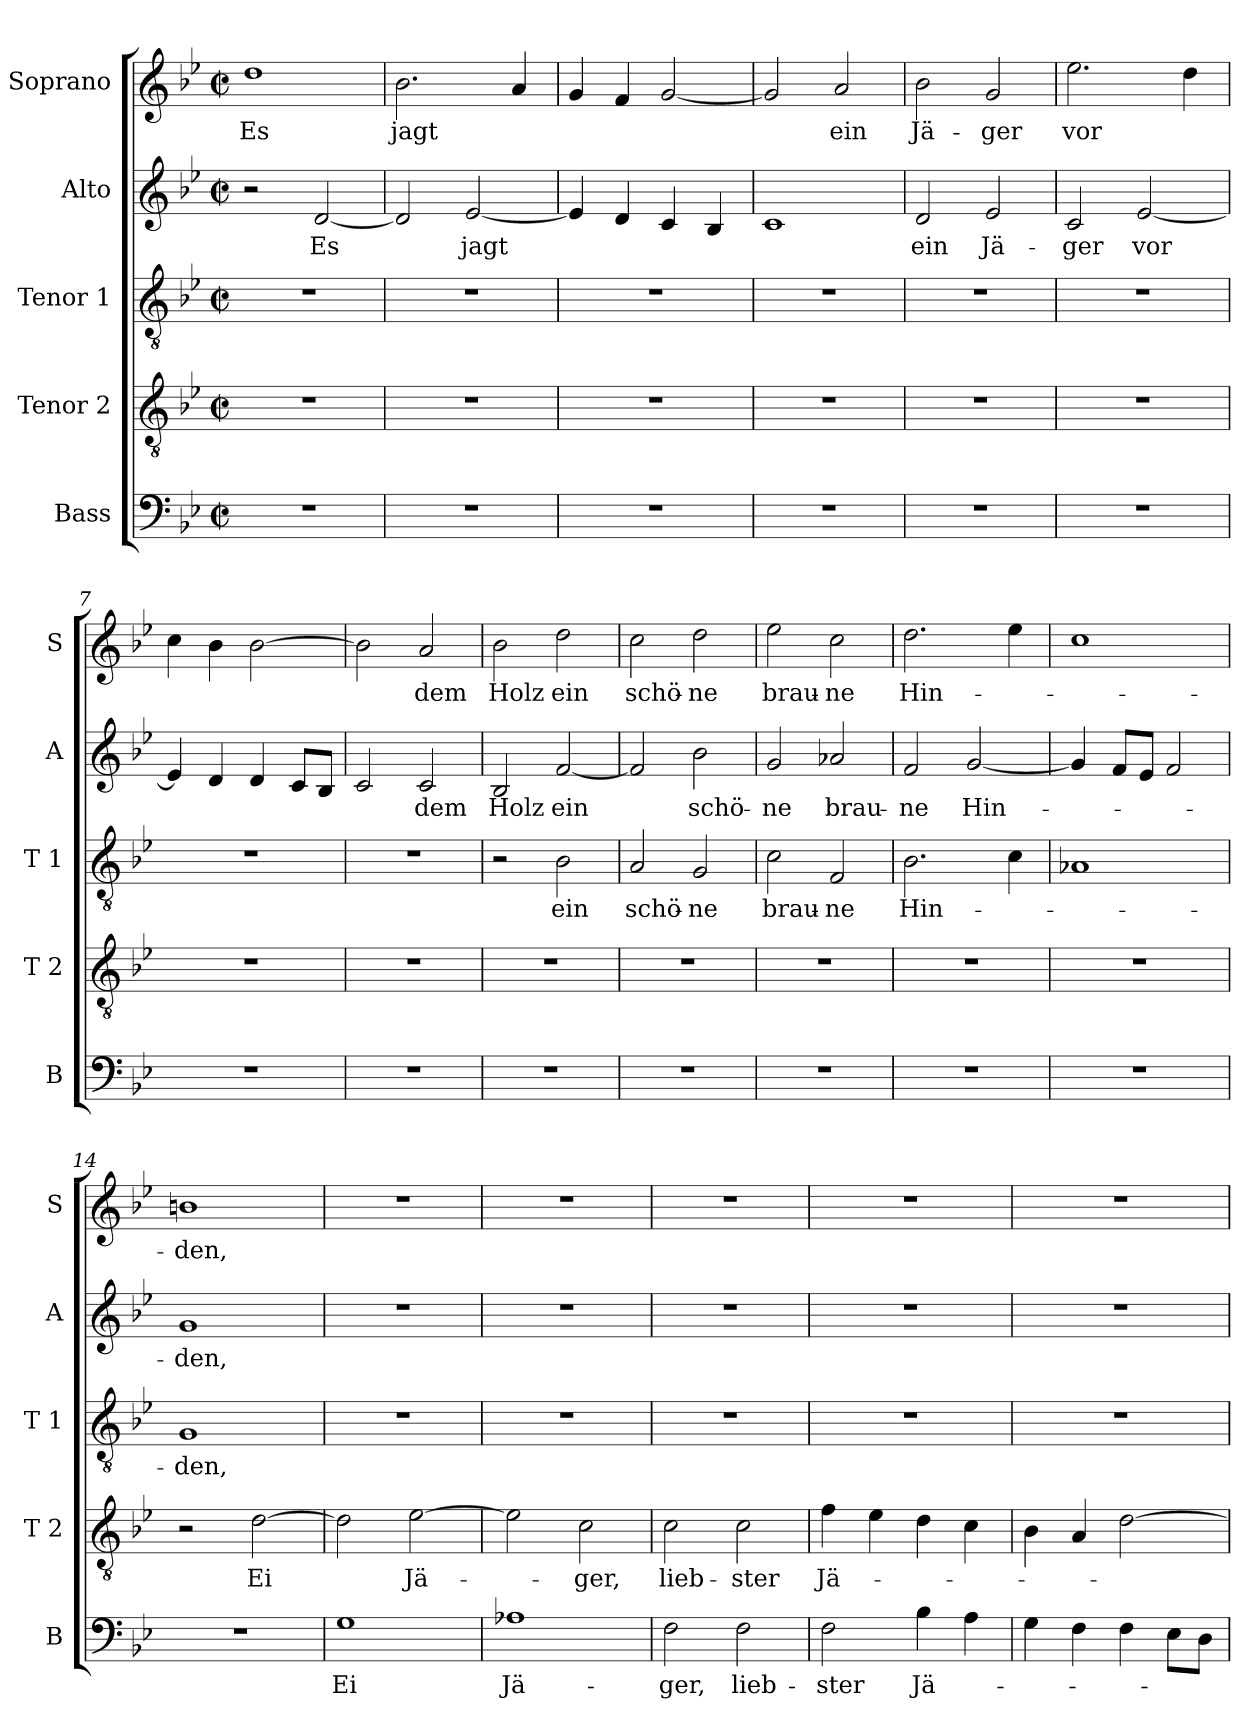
**kern	**text	**kern	**text	**kern	**text	**kern	**text	**kern	**text
*part5	*part5	*part4	*part4	*part3	*part3	*part2	*part2	*part1	*part1
*staff5	*staff5	*staff4	*staff4	*staff3	*staff3	*staff2	*staff2	*staff1	*staff1
*I"Bass	*	*I"Tenor 2	*	*I"Tenor 1	*	*I"Alto	*	*I"Soprano	*
*I'B	*	*I'T 2	*	*I'T 1	*	*I'A	*	*I'S	*
*clefF4	*	*clefGv2	*	*clefGv2	*	*clefG2	*	*clefG2	*
*k[b-e-]	*	*k[b-e-]	*	*k[b-e-]	*	*k[b-e-]	*	*k[b-e-]	*
*B-:	*	*B-:	*	*B-:	*	*B-:	*	*B-:	*
*M2/2	*	*M2/2	*	*M2/2	*	*M2/2	*	*M2/2	*
*met(c|)	*	*met(c|)	*	*met(c|)	*	*met(c|)	*	*met(c|)	*
=1	=1	=1	=1	=1	=1	=1	=1	=1	=1
!	!	!	!	!	!	!	!	!	!LO:LY:b
1r	.	1r	.	1r	.	2r	.	1dd	Es
!	!	!	!	!	!	!	!LO:LY:b	!	!
.	.	.	.	.	.	[2d/	Es	.	.
=2	=2	=2	=2	=2	=2	=2	=2	=2	=2
!	!	!	!	!	!	!	!	!	!LO:LY:b
1r	.	1r	.	1r	.	2d/]	.	2.b-\	jagt
!	!	!	!	!	!	!	!LO:LY:b	!	!
.	.	.	.	.	.	[2e-/	jagt	.	.
.	.	.	.	.	.	.	.	4a/	.
=3	=3	=3	=3	=3	=3	=3	=3	=3	=3
1r	.	1r	.	1r	.	4e-/]	.	4g/	.
.	.	.	.	.	.	4d/	.	4f/	.
.	.	.	.	.	.	4c/	.	[2g/	.
.	.	.	.	.	.	4B-/	.	.	.
=4	=4	=4	=4	=4	=4	=4	=4	=4	=4
1r	.	1r	.	1r	.	1c	.	2g/]	.
!	!	!	!	!	!	!	!	!	!LO:LY:b
.	.	.	.	.	.	.	.	2a/	ein
=5	=5	=5	=5	=5	=5	=5	=5	=5	=5
!	!	!	!	!	!	!	!LO:LY:b	!	!LO:LY:b
1r	.	1r	.	1r	.	2d/	ein	2b-\	Jä-
!	!	!	!	!	!	!	!LO:LY:b	!	!LO:LY:b
.	.	.	.	.	.	2e-/	Jä-	2g/	-ger
=6	=6	=6	=6	=6	=6	=6	=6	=6	=6
!	!	!	!	!	!	!	!LO:LY:b	!	!LO:LY:b
1r	.	1r	.	1r	.	2c/	-ger	2.ee-\	vor
!	!	!	!	!	!	!	!LO:LY:b	!	!
.	.	.	.	.	.	[2e-/	vor	.	.
.	.	.	.	.	.	.	.	4dd\	.
!!LO:LB:g=z
=7	=7	=7	=7	=7	=7	=7	=7	=7	=7
1r	.	1r	.	1r	.	4e-/]	.	4cc\	.
.	.	.	.	.	.	4d/	.	4b-\	.
.	.	.	.	.	.	4d/	.	[2b-\	.
.	.	.	.	.	.	8c/L	.	.	.
.	.	.	.	.	.	8B-/J	.	.	.
=8	=8	=8	=8	=8	=8	=8	=8	=8	=8
1r	.	1r	.	1r	.	2c/	.	2b-\]	.
!	!	!	!	!	!	!	!LO:LY:b	!	!LO:LY:b
.	.	.	.	.	.	2c/	dem	2a/	dem
=9	=9	=9	=9	=9	=9	=9	=9	=9	=9
!	!	!	!	!	!	!	!LO:LY:b	!	!LO:LY:b
1r	.	1r	.	2r	.	2B-/	Holz	2b-\	Holz
!	!	!	!	!	!LO:LY:b	!	!LO:LY:b	!	!LO:LY:b
.	.	.	.	2B-\	ein	[2f/	ein	2dd\	ein
=10	=10	=10	=10	=10	=10	=10	=10	=10	=10
!	!	!	!	!	!LO:LY:b	!	!	!	!LO:LY:b
1r	.	1r	.	2A/	schö-	2f/]	.	2cc\	schö-
!	!	!	!	!	!LO:LY:b	!	!LO:LY:b	!	!LO:LY:b
.	.	.	.	2G/	-ne	2b-\	schö-	2dd\	-ne
=11	=11	=11	=11	=11	=11	=11	=11	=11	=11
!	!	!	!	!	!LO:LY:b	!	!LO:LY:b	!	!LO:LY:b
1r	.	1r	.	2c\	brau-	2g/	-ne	2ee-\	brau-
!	!	!	!	!	!LO:LY:b	!	!LO:LY:b	!	!LO:LY:b
.	.	.	.	2F/	-ne	2a-X/	brau-	2cc\	-ne
=12	=12	=12	=12	=12	=12	=12	=12	=12	=12
!	!	!	!	!	!LO:LY:b	!	!LO:LY:b	!	!LO:LY:b
1r	.	1r	.	2.B-\	Hin-	2f/	-ne	2.dd\	Hin-
!	!	!	!	!	!	!	!LO:LY:b	!	!
.	.	.	.	.	.	[2g/	Hin-	.	.
.	.	.	.	4c\	.	.	.	4ee-\	.
=13	=13	=13	=13	=13	=13	=13	=13	=13	=13
1r	.	1r	.	1A-X	.	4g/]	.	1cc	.
.	.	.	.	.	.	8f/L	.	.	.
.	.	.	.	.	.	8e-/J	.	.	.
.	.	.	.	.	.	2f/	.	.	.
!!LO:LB:g=z
=14	=14	=14	=14	=14	=14	=14	=14	=14	=14
!	!	!	!	!	!LO:LY:b	!	!LO:LY:b	!	!LO:LY:b
1r	.	2r	.	1G	-den,	1g	-den,	1bn	-den,
!	!	!	!LO:LY:b	!	!	!	!	!	!
.	.	[2d\	Ei	.	.	.	.	.	.
=15	=15	=15	=15	=15	=15	=15	=15	=15	=15
!	!LO:LY:b	!	!	!	!	!	!	!	!
1G	Ei	2d\]	.	1r	.	1r	.	1r	.
!	!	!	!LO:LY:b	!	!	!	!	!	!
.	.	[2e-\	Jä-	.	.	.	.	.	.
=16	=16	=16	=16	=16	=16	=16	=16	=16	=16
!	!LO:LY:b	!	!	!	!	!	!	!	!
1A-X	Jä-	2e-\]	.	1r	.	1r	.	1r	.
!	!	!	!LO:LY:b	!	!	!	!	!	!
.	.	2c\	-ger,	.	.	.	.	.	.
=17	=17	=17	=17	=17	=17	=17	=17	=17	=17
!	!LO:LY:b	!	!LO:LY:b	!	!	!	!	!	!
2F\	-ger,	2c\	lieb-	1r	.	1r	.	1r	.
!	!LO:LY:b	!	!LO:LY:b	!	!	!	!	!	!
2F\	lieb-	2c\	-ster	.	.	.	.	.	.
=18	=18	=18	=18	=18	=18	=18	=18	=18	=18
!	!LO:LY:b	!	!LO:LY:b	!	!	!	!	!	!
2F\	-ster	4f\	Jä-	1r	.	1r	.	1r	.
.	.	4e-\	.	.	.	.	.	.	.
!	!LO:LY:b	!	!	!	!	!	!	!	!
4B-\	Jä-	4d\	.	.	.	.	.	.	.
4A\	.	4c\	.	.	.	.	.	.	.
=19	=19	=19	=19	=19	=19	=19	=19	=19	=19
4G\	.	4B-\	.	1r	.	1r	.	1r	.
4F\	.	4A/	.	.	.	.	.	.	.
4F\	.	[2d\	.	.	.	.	.	.	.
8E-\L	.	.	.	.	.	.	.	.	.
8D\J	.	.	.	.	.	.	.	.	.
=	=	=	=	=	=	=	=	=	=
*-	*-	*-	*-	*-	*-	*-	*-	*-	*-
